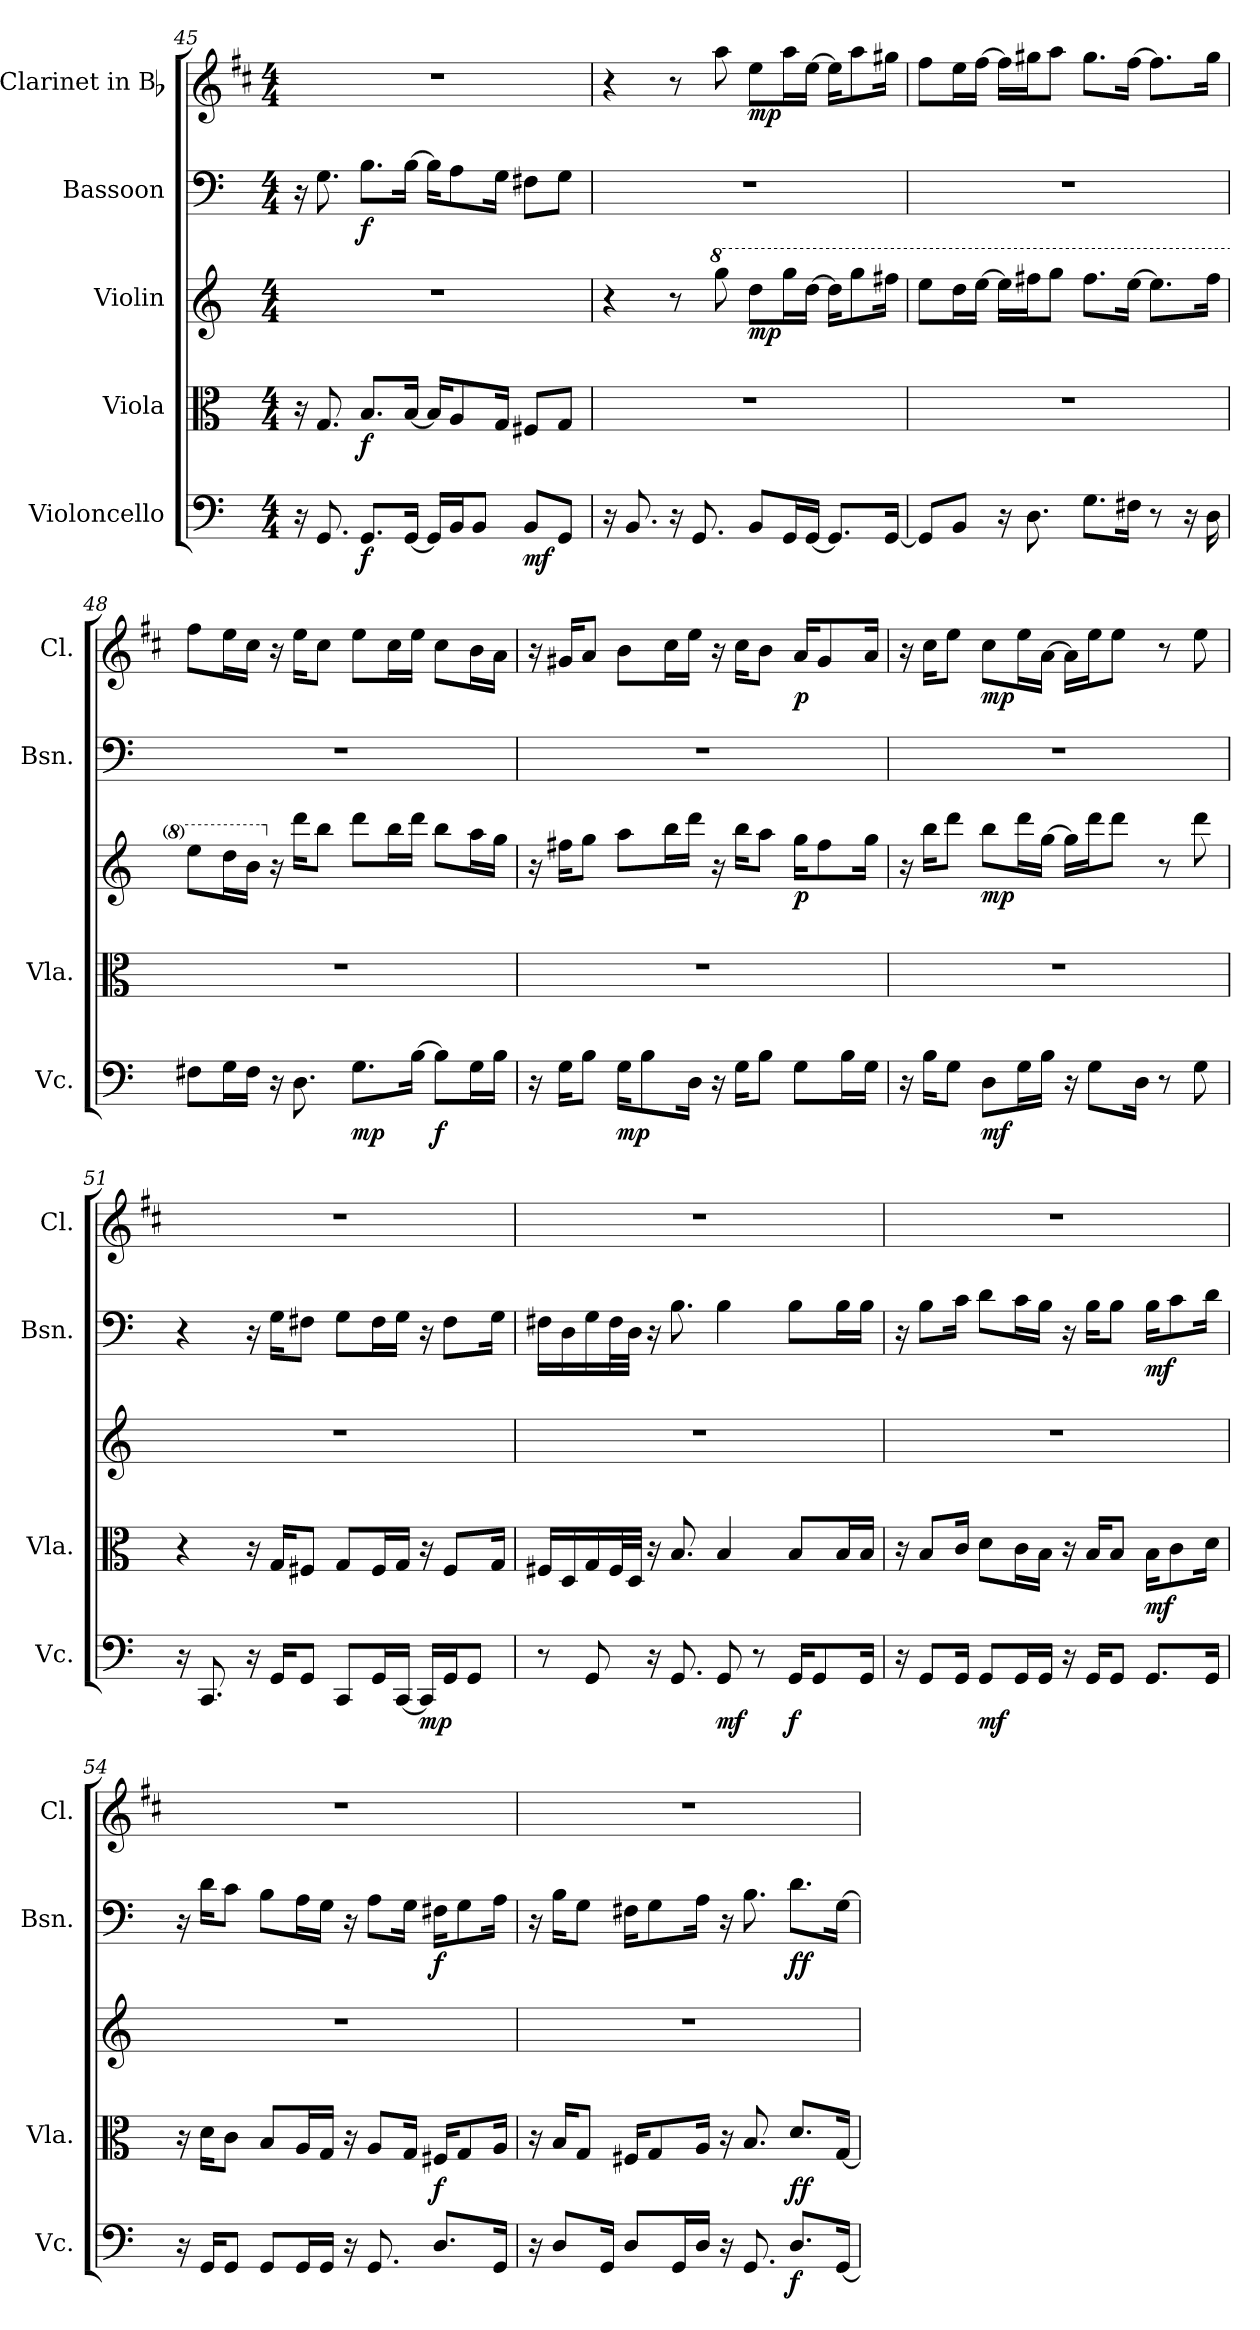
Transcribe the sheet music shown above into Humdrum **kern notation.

**kern	**dynam	**kern	**dynam	**kern	**dynam	**kern	**dynam	**kern	**dynam
*part5	*part5	*part4	*part4	*part3	*part3	*part2	*part2	*part1	*part1
*staff5	*staff5	*staff4	*staff4	*staff3	*staff3	*staff2	*staff2	*staff1	*staff1
*I"Violoncello	*	*I"Viola	*	*I"Violin	*	*I"Bassoon	*	*I"Clarinet in Bb	*
*I'Vc.	*	*I'Vla.	*	*	*	*I'Bsn.	*	*I'Cl.	*
*clefF4	*	*clefC3	*	*clefG2	*	*clefF4	*	*clefG2	*
*	*	*	*	*	*	*	*	*ITrd1c2	*
*k[]	*	*k[]	*	*k[]	*	*k[]	*	*k[]	*
*C:	*	*C:	*	*C:	*	*C:	*	*C:	*
*M4/4	*	*M4/4	*	*M4/4	*	*M4/4	*	*M4/4	*
=45	=45	=45	=45	=45	=45	=45	=45	=45	=45
16r	.	16r	.	1r	.	16r	.	1r	.
8.GGi/	.	8.Gi/	.	.	.	8.Gi\	.	.	.
8.GGi/L	f	8.Bi/L	f	.	.	8.Bi\L	f	.	.
[16GGi/Jk	.	[16Bi/Jk	.	.	.	[16Bi\Jk	.	.	.
16GGi/LL]	.	16Bi/KL]	.	.	.	16Bi\KL]	.	.	.
16BBi/J	.	8Ai/	.	.	.	8Ai\	.	.	.
8BBi/J	.	.	.	.	.	.	.	.	.
.	.	16Gi/Jk	.	.	.	16Gi\Jk	.	.	.
8BBi/L	mf	8F#Xi/L	.	.	.	8F#Xi\L	.	.	.
8GGi/J	.	8Gi/J	.	.	.	8Gi\J	.	.	.
!!LO:LB:g=z
=46	=46	=46	=46	=46	=46	=46	=46	=46	=46
16r	.	1r	.	4r	.	1r	.	4r	.
8.BBi/	.	.	.	.	.	.	.	.	.
16r	.	.	.	8r	.	.	.	8r	.
8.GGi/	.	.	.	.	.	.	.	.	.
*	*	*	*	*8va	*	*	*	*	*
.	.	.	.	8gggi\	.	.	.	8ggi\	.
8BBi/L	.	.	.	8dddi\L	mp	.	.	8ddi\L	mp
16GGi/L	.	.	.	16gggi\L	.	.	.	16ggi\L	.
[16GGi/JJ	.	.	.	[16dddi\JJ	.	.	.	[16ddi\JJ	.
8.GGi/L]	.	.	.	16dddi\KL]	.	.	.	16ddi\KL]	.
.	.	.	.	8gggi\	.	.	.	8ggi\	.
[16GGi/Jk	.	.	.	16fff#Xi\Jk	.	.	.	16ff#Xi\Jk	.
=47	=47	=47	=47	=47	=47	=47	=47	=47	=47
8GGi/L]	.	1r	.	8eeei\L	.	1r	.	8eei\L	.
8BBi/J	.	.	.	16dddi\L	.	.	.	16ddi\L	.
.	.	.	.	[16eeei\JJ	.	.	.	[16eei\JJ	.
16r	.	.	.	16eeei\LL]	.	.	.	16eei\LL]	.
8.Di\	.	.	.	16fff#Xi\J	.	.	.	16ff#Xi\J	.
.	.	.	.	8gggi\J	.	.	.	8ggi\J	.
8.Gi\L	.	.	.	8.fff#i\L	.	.	.	8.ff#i\L	.
16F#Xi\Jk	.	.	.	[16eeei\Jk	.	.	.	[16eei\Jk	.
8r	.	.	.	8.eeei\L]	.	.	.	8.eei\L]	.
16r	.	.	.	.	.	.	.	.	.
16Di\	.	.	.	16fff#i\Jk	.	.	.	16ff#i\Jk	.
=48	=48	=48	=48	=48	=48	=48	=48	=48	=48
8F#Xi\L	.	1r	.	8eeei\L	.	1r	.	8eei\L	.
16Gi\L	.	.	.	16dddi\L	.	.	.	16ddi\L	.
16F#i\JJ	.	.	.	16bbi\JJ	.	.	.	16bi\JJ	.
*	*	*	*	*X8va	*	*	*	*	*
16r	.	.	.	16r	.	.	.	16r	.
8.Di\	.	.	.	16dddi\KL	.	.	.	16ddi\KL	.
.	.	.	.	8bbi\J	.	.	.	8bi\J	.
8.Gi\L	mp	.	.	8dddi\L	.	.	.	8ddi\L	.
.	.	.	.	16bbi\L	.	.	.	16bi\L	.
[16Bi\Jk	.	.	.	16dddi\JJ	.	.	.	16ddi\JJ	.
8Bi\L]	f	.	.	8bbi\L	.	.	.	8bi\L	.
16Gi\L	.	.	.	16aai\L	.	.	.	16ai\L	.
16Bi\JJ	.	.	.	16ggi\JJ	.	.	.	16gi\JJ	.
!!LO:PB:g=z
=49	=49	=49	=49	=49	=49	=49	=49	=49	=49
16r	.	1r	.	16r	.	1r	.	16r	.
16Gi\KL	.	.	.	16ff#Xi\KL	.	.	.	16f#Xi/KL	.
8Bi\J	.	.	.	8ggi\J	.	.	.	8gi/J	.
16Gi\KL	mp	.	.	8aai\L	.	.	.	8ai\L	.
8Bi\	.	.	.	.	.	.	.	.	.
.	.	.	.	16bbi\L	.	.	.	16bi\L	.
16Di\Jk	.	.	.	16dddi\JJ	.	.	.	16ddi\JJ	.
16r	.	.	.	16r	.	.	.	16r	.
16Gi\KL	.	.	.	16bbi\KL	.	.	.	16bi\KL	.
8Bi\J	.	.	.	8aai\J	.	.	.	8ai\J	.
8Gi\L	.	.	.	16ggi\KL	p	.	.	16gi/KL	p
.	.	.	.	8ff#i\	.	.	.	8f#i/	.
16Bi\L	.	.	.	.	.	.	.	.	.
16Gi\JJ	.	.	.	16ggi\Jk	.	.	.	16gi/Jk	.
=50	=50	=50	=50	=50	=50	=50	=50	=50	=50
16r	.	1r	.	16r	.	1r	.	16r	.
16Bi\KL	.	.	.	16bbi\KL	.	.	.	16bi\KL	.
8Gi\J	.	.	.	8dddi\J	.	.	.	8ddi\J	.
8Di\L	mf	.	.	8bbi\L	mp	.	.	8bi\L	mp
16Gi\L	.	.	.	16dddi\L	.	.	.	16ddi\L	.
16Bi\JJ	.	.	.	[16ggi\JJ	.	.	.	[16gi\JJ	.
16r	.	.	.	16ggi\LL]	.	.	.	16gi\LL]	.
8Gi\L	.	.	.	16dddi\J	.	.	.	16ddi\J	.
.	.	.	.	8dddi\J	.	.	.	8ddi\J	.
16Di\Jk	.	.	.	.	.	.	.	.	.
8r	.	.	.	8r	.	.	.	8r	.
8Gi\	.	.	.	8dddi\	.	.	.	8ddi\	.
=51	=51	=51	=51	=51	=51	=51	=51	=51	=51
16r	.	4r	.	1r	.	4r	.	1r	.
8.CCi/	.	.	.	.	.	.	.	.	.
16r	.	16r	.	.	.	16r	.	.	.
16GGi/KL	.	16Gi/KL	.	.	.	16Gi\KL	.	.	.
8GGi/J	.	8F#Xi/J	.	.	.	8F#Xi\J	.	.	.
8CCi/L	.	8Gi/L	.	.	.	8Gi\L	.	.	.
16GGi/L	.	16F#i/L	.	.	.	16F#i\L	.	.	.
[16CCi/JJ	.	16Gi/JJ	.	.	.	16Gi\JJ	.	.	.
16CCi/LL]	mp	16r	.	.	.	16r	.	.	.
16GGi/J	.	8F#i/L	.	.	.	8F#i\L	.	.	.
8GGi/J	.	.	.	.	.	.	.	.	.
.	.	16Gi/Jk	.	.	.	16Gi\Jk	.	.	.
!!LO:LB:g=z
=52	=52	=52	=52	=52	=52	=52	=52	=52	=52
8r	.	16F#Xi/LL	.	1r	.	16F#Xi\LL	.	1r	.
.	.	16Di/	.	.	.	16Di\	.	.	.
8GGi/	.	16Gi/	.	.	.	16Gi\	.	.	.
.	.	32F#i/L	.	.	.	32F#i\L	.	.	.
.	.	32Di/JJJ	.	.	.	32Di\JJJ	.	.	.
16r	.	16r	.	.	.	16r	.	.	.
8.GGi/	.	8.Bi/	.	.	.	8.Bi\	.	.	.
8GGi/	mf	4Bi/	.	.	.	4Bi\	.	.	.
8r	.	.	.	.	.	.	.	.	.
16GGi/KL	f	8Bi/L	.	.	.	8Bi\L	.	.	.
8GGi/	.	.	.	.	.	.	.	.	.
.	.	16Bi/L	.	.	.	16Bi\L	.	.	.
16GGi/Jk	.	16Bi/JJ	.	.	.	16Bi\JJ	.	.	.
=53	=53	=53	=53	=53	=53	=53	=53	=53	=53
16r	.	16r	.	1r	.	16r	.	1r	.
8GGi/L	.	8Bi/L	.	.	.	8Bi\L	.	.	.
16GGi/Jk	.	16ci/Jk	.	.	.	16ci\Jk	.	.	.
8GGi/L	mf	8di\L	.	.	.	8di\L	.	.	.
16GGi/L	.	16ci\L	.	.	.	16ci\L	.	.	.
16GGi/JJ	.	16Bi\JJ	.	.	.	16Bi\JJ	.	.	.
16r	.	16r	.	.	.	16r	.	.	.
16GGi/KL	.	16Bi/KL	.	.	.	16Bi\KL	.	.	.
8GGi/J	.	8Bi/J	.	.	.	8Bi\J	.	.	.
8.GGi/L	.	16Bi\KL	mf	.	.	16Bi\KL	mf	.	.
.	.	8ci\	.	.	.	8ci\	.	.	.
16GGi/Jk	.	16di\Jk	.	.	.	16di\Jk	.	.	.
=54	=54	=54	=54	=54	=54	=54	=54	=54	=54
16r	.	16r	.	1r	.	16r	.	1r	.
16GGi/KL	.	16di\KL	.	.	.	16di\KL	.	.	.
8GGi/J	.	8ci\J	.	.	.	8ci\J	.	.	.
8GGi/L	.	8Bi/L	.	.	.	8Bi\L	.	.	.
16GGi/L	.	16Ai/L	.	.	.	16Ai\L	.	.	.
16GGi/JJ	.	16Gi/JJ	.	.	.	16Gi\JJ	.	.	.
16r	.	16r	.	.	.	16r	.	.	.
8.GGi/	.	8Ai/L	.	.	.	8Ai\L	.	.	.
.	.	16Gi/Jk	.	.	.	16Gi\Jk	.	.	.
8.Di/L	.	16F#Xi/KL	f	.	.	16F#Xi\KL	f	.	.
.	.	8Gi/	.	.	.	8Gi\	.	.	.
16GGi/Jk	.	16Ai/Jk	.	.	.	16Ai\Jk	.	.	.
!!LO:LB:g=z
=55	=55	=55	=55	=55	=55	=55	=55	=55	=55
16r	.	16r	.	1r	.	16r	.	1r	.
8Di/L	.	16Bi/KL	.	.	.	16Bi\KL	.	.	.
.	.	8Gi/J	.	.	.	8Gi\J	.	.	.
16GGi/Jk	.	.	.	.	.	.	.	.	.
8Di/L	.	16F#Xi/KL	.	.	.	16F#Xi\KL	.	.	.
.	.	8Gi/	.	.	.	8Gi\	.	.	.
16GGi/L	.	.	.	.	.	.	.	.	.
16Di/JJ	.	16Ai/Jk	.	.	.	16Ai\Jk	.	.	.
16r	.	16r	.	.	.	16r	.	.	.
8.GGi/	.	8.Bi/	.	.	.	8.Bi\	.	.	.
8.Di/L	f	8.di/L	ff	.	.	8.di\L	ff	.	.
[16GGi/Jk	.	[16Gi/Jk	.	.	.	[16Gi\Jk	.	.	.
=	=	=	=	=	=	=	=	=	=
*-	*-	*-	*-	*-	*-	*-	*-	*-	*-
